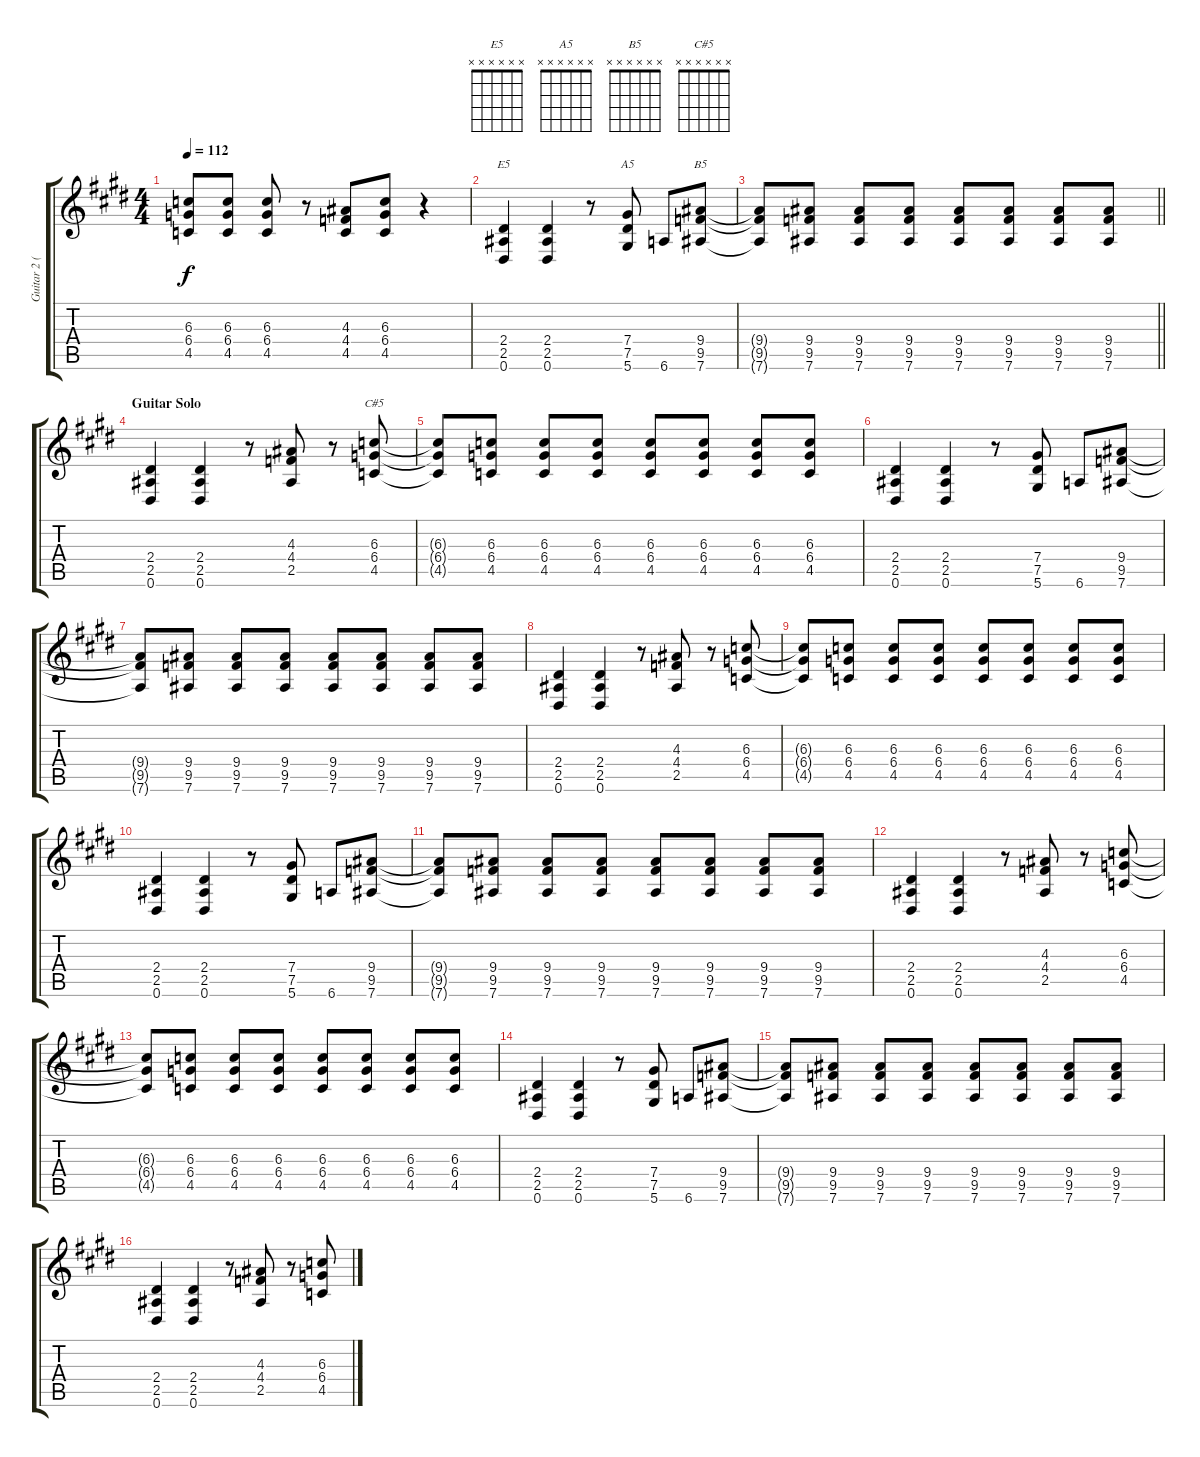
\track ("Guitar 2 (Izzy)" "Guitar 2 (") {instrument overdrivenguitar}
\staff {score tabs}
\tuning (Eb4 Bb3 Gb3 Db3 Ab2 Eb2) {hide}
\chord ("E5" x x x x x x)
\chord ("A5" x x x x x x)
\chord ("B5" x x x x x x)
\chord ("C#5" x x x x x x)
\ts (4 4)
\tempo 112
\clef g2
\ks e
(6.3{t} 6.4{t} 4.5{t}).8{dy f} (6.3 6.4 4.5).8 (6.3 6.4 4.5).8 r.8 (4.3 4.4 4.5).8 (6.3 6.4 4.5).8 r.4 |
(2.4 2.5 0.6).4{ch "E5"} (2.4 2.5 0.6).4 r.8 (7.4 7.5 5.6).8{ch "A5"} 6.6.8 (9.4 9.5 7.6).8{ch "B5"} |
\barLineRight lightlight
(9.4{t} 9.5{t} 7.6{t}).8 (9.4 9.5 7.6).8 (9.4 9.5 7.6).8 (9.4 9.5 7.6).8 (9.4 9.5 7.6).8 (9.4 9.5 7.6).8 (9.4 9.5 7.6).8 (9.4 9.5 7.6).8 |
\section ("" "Guitar Solo")
(2.4 2.5 0.6).4 (2.4 2.5 0.6).4 r.8 (4.3 4.4 2.5).8 r.8 (6.3 6.4 4.5).8{ch "C#5"} |
(6.3{t} 6.4{t} 4.5{t}).8 (6.3 6.4 4.5).8 (6.3 6.4 4.5).8 (6.3 6.4 4.5).8 (6.3 6.4 4.5).8 (6.3 6.4 4.5).8 (6.3 6.4 4.5).8 (6.3 6.4 4.5).8 |
(2.4 2.5 0.6).4 (2.4 2.5 0.6).4 r.8 (7.4 7.5 5.6).8 6.6.8 (9.4 9.5 7.6).8 |
(9.4{t} 9.5{t} 7.6{t}).8 (9.4 9.5 7.6).8 (9.4 9.5 7.6).8 (9.4 9.5 7.6).8 (9.4 9.5 7.6).8 (9.4 9.5 7.6).8 (9.4 9.5 7.6).8 (9.4 9.5 7.6).8 |
(2.4 2.5 0.6).4 (2.4 2.5 0.6).4 r.8 (4.3 4.4 2.5).8 r.8 (6.3 6.4 4.5).8 |
(6.3{t} 6.4{t} 4.5{t}).8 (6.3 6.4 4.5).8 (6.3 6.4 4.5).8 (6.3 6.4 4.5).8 (6.3 6.4 4.5).8 (6.3 6.4 4.5).8 (6.3 6.4 4.5).8 (6.3 6.4 4.5).8 |
(2.4 2.5 0.6).4 (2.4 2.5 0.6).4 r.8 (7.4 7.5 5.6).8 6.6.8 (9.4 9.5 7.6).8 |
(9.4{t} 9.5{t} 7.6{t}).8 (9.4 9.5 7.6).8 (9.4 9.5 7.6).8 (9.4 9.5 7.6).8 (9.4 9.5 7.6).8 (9.4 9.5 7.6).8 (9.4 9.5 7.6).8 (9.4 9.5 7.6).8 |
(2.4 2.5 0.6).4 (2.4 2.5 0.6).4 r.8 (4.3 4.4 2.5).8 r.8 (6.3 6.4 4.5).8 |
(6.3{t} 6.4{t} 4.5{t}).8 (6.3 6.4 4.5).8 (6.3 6.4 4.5).8 (6.3 6.4 4.5).8 (6.3 6.4 4.5).8 (6.3 6.4 4.5).8 (6.3 6.4 4.5).8 (6.3 6.4 4.5).8 |
(2.4 2.5 0.6).4 (2.4 2.5 0.6).4 r.8 (7.4 7.5 5.6).8 6.6.8 (9.4 9.5 7.6).8 |
(9.4{t} 9.5{t} 7.6{t}).8 (9.4 9.5 7.6).8 (9.4 9.5 7.6).8 (9.4 9.5 7.6).8 (9.4 9.5 7.6).8 (9.4 9.5 7.6).8 (9.4 9.5 7.6).8 (9.4 9.5 7.6).8 |
(2.4 2.5 0.6).4 (2.4 2.5 0.6).4 r.8 (4.3 4.4 2.5).8 r.8 (6.3 6.4 4.5).8
